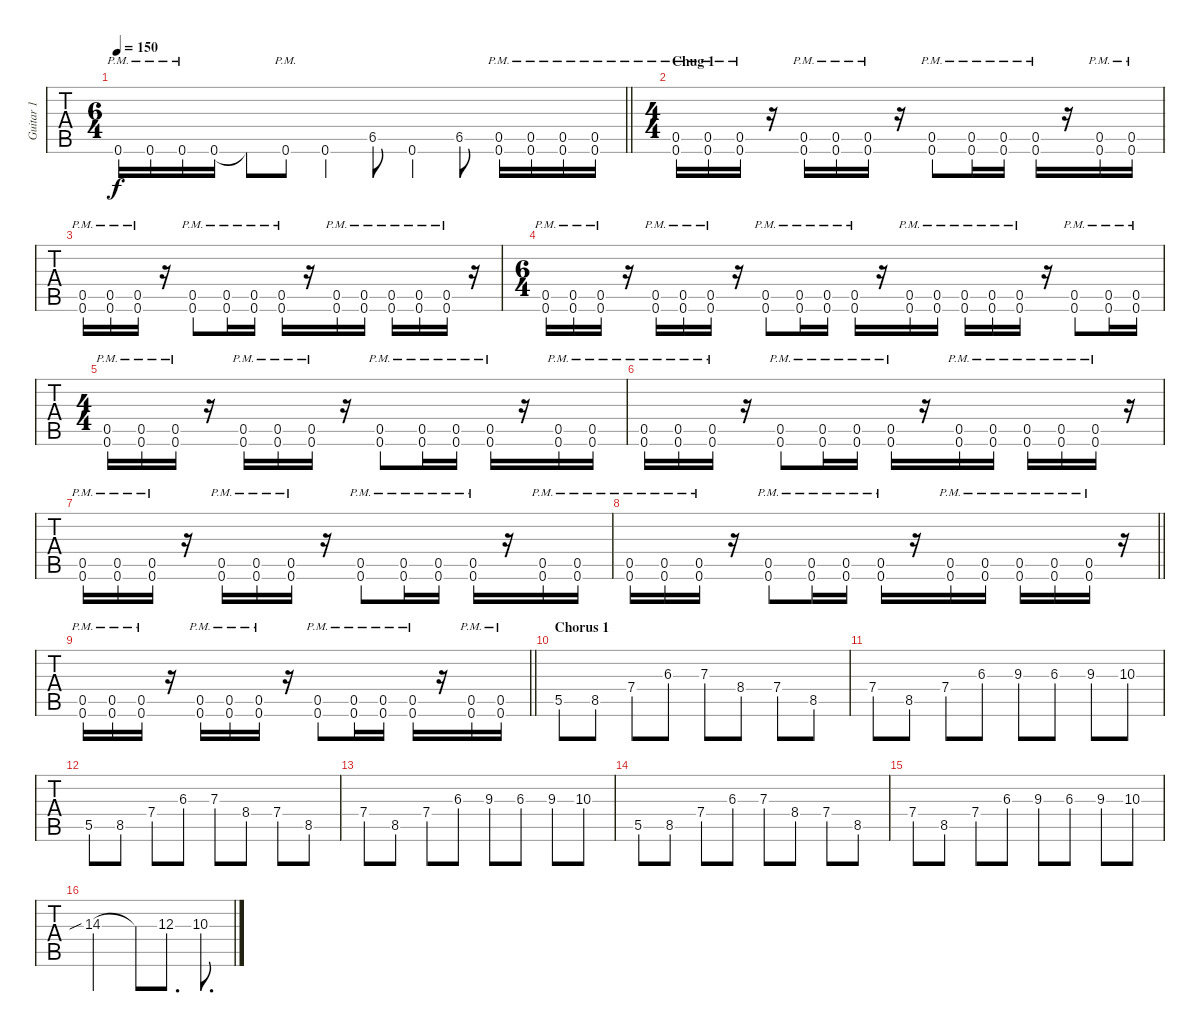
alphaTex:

\track ("Guitar 1" "Guitar 1") {instrument overdrivenguitar}
\staff {tabs}
\tuning (D4 A3 F3 C3 G2 C2) {hide}
\ts (6 4)
\tempo 150
\clef g2
\barLineRight lightlight
\ks c
0.6{pm}.16{dy f} 0.6{pm}.16 0.6{pm}.16 0.6.16{beam split} 0.6{t}.8 0.6{pm}.8 0.6.4 6.5.8 0.6.4 6.5.8 (0.5{pm} 0.6{pm}).16 (0.5{pm} 0.6{pm}).16 (0.5{pm} 0.6{pm}).16 (0.5{pm} 0.6{pm}).16 |
\ts (4 4)
\section ("" "Chug 1")
(0.5{pm} 0.6{pm}).16 (0.5{pm} 0.6{pm}).16 (0.5{pm} 0.6{pm}).16 r.16 (0.5{pm} 0.6{pm}).16 (0.5{pm} 0.6{pm}).16 (0.5{pm} 0.6{pm}).16 r.16 (0.5{pm} 0.6{pm}).8 (0.5{pm} 0.6{pm}).16 (0.5{pm} 0.6{pm}).16 (0.5{pm} 0.6{pm}).16 r.16 (0.5{pm} 0.6{pm}).16 (0.5{pm} 0.6{pm}).16 |
(0.5{pm} 0.6{pm}).16 (0.5{pm} 0.6{pm}).16 (0.5 0.6{pm}).16 r.16 (0.5{pm} 0.6{pm}).8 (0.5{pm} 0.6{pm}).16 (0.5{pm} 0.6{pm}).16 (0.5{pm} 0.6{pm}).16 r.16 (0.5{pm} 0.6{pm}).16 (0.5{pm} 0.6{pm}).16 (0.5{pm} 0.6{pm}).16 (0.5{pm} 0.6{pm}).16 (0.5{pm} 0.6{pm}).16 r.16 |
\ts (6 4)
(0.5{pm} 0.6{pm}).16 (0.5{pm} 0.6{pm}).16 (0.5{pm} 0.6{pm}).16 r.16 (0.5{pm} 0.6{pm}).16 (0.5{pm} 0.6{pm}).16 (0.5{pm} 0.6{pm}).16 r.16 (0.5{pm} 0.6{pm}).8 (0.5{pm} 0.6{pm}).16 (0.5{pm} 0.6{pm}).16 (0.5{pm} 0.6{pm}).16 r.16 (0.5{pm} 0.6{pm}).16 (0.5{pm} 0.6{pm}).16{beam split} (0.5{pm} 0.6{pm}).16 (0.5{pm} 0.6{pm}).16 (0.5{pm} 0.6{pm}).16 r.16 (0.5{pm} 0.6{pm}).8 (0.5{pm} 0.6{pm}).16 (0.5{pm} 0.6{pm}).16 |
\ts (4 4)
(0.5{pm} 0.6{pm}).16 (0.5{pm} 0.6{pm}).16 (0.5{pm} 0.6{pm}).16 r.16 (0.5{pm} 0.6{pm}).16 (0.5{pm} 0.6{pm}).16 (0.5{pm} 0.6{pm}).16 r.16 (0.5{pm} 0.6{pm}).8 (0.5{pm} 0.6{pm}).16 (0.5{pm} 0.6{pm}).16 (0.5{pm} 0.6{pm}).16 r.16 (0.5{pm} 0.6{pm}).16 (0.5{pm} 0.6{pm}).16 |
(0.5{pm} 0.6{pm}).16 (0.5{pm} 0.6{pm}).16 (0.5 0.6{pm}).16 r.16 (0.5{pm} 0.6{pm}).8 (0.5{pm} 0.6{pm}).16 (0.5{pm} 0.6{pm}).16 (0.5{pm} 0.6{pm}).16 r.16 (0.5{pm} 0.6{pm}).16 (0.5{pm} 0.6{pm}).16 (0.5{pm} 0.6{pm}).16 (0.5{pm} 0.6{pm}).16 (0.5{pm} 0.6{pm}).16 r.16 |
(0.5{pm} 0.6{pm}).16 (0.5{pm} 0.6{pm}).16 (0.5{pm} 0.6{pm}).16 r.16 (0.5{pm} 0.6{pm}).16 (0.5{pm} 0.6{pm}).16 (0.5{pm} 0.6{pm}).16 r.16 (0.5{pm} 0.6{pm}).8 (0.5{pm} 0.6{pm}).16 (0.5{pm} 0.6{pm}).16 (0.5{pm} 0.6{pm}).16 r.16 (0.5{pm} 0.6{pm}).16 (0.5{pm} 0.6{pm}).16 |
\barLineRight lightlight
(0.5{pm} 0.6{pm}).16 (0.5{pm} 0.6{pm}).16 (0.5 0.6{pm}).16 r.16 (0.5{pm} 0.6{pm}).8 (0.5{pm} 0.6{pm}).16 (0.5{pm} 0.6{pm}).16 (0.5{pm} 0.6{pm}).16 r.16 (0.5{pm} 0.6{pm}).16 (0.5{pm} 0.6{pm}).16 (0.5{pm} 0.6{pm}).16 (0.5{pm} 0.6{pm}).16 (0.5{pm} 0.6{pm}).16 r.16 |
\barLineRight lightlight
(0.5{pm} 0.6{pm}).16 (0.5{pm} 0.6{pm}).16 (0.5{pm} 0.6{pm}).16 r.16 (0.5{pm} 0.6{pm}).16 (0.5{pm} 0.6{pm}).16 (0.5{pm} 0.6{pm}).16 r.16 (0.5{pm} 0.6{pm}).8 (0.5{pm} 0.6{pm}).16 (0.5{pm} 0.6{pm}).16 (0.5{pm} 0.6{pm}).16 r.16 (0.5{pm} 0.6{pm}).16 (0.5{pm} 0.6{pm}).16 |
\section ("" "Chorus 1")
5.5.8 8.5.8 7.4.8 6.3.8 7.3.8 8.4.8 7.4.8 8.5.8 |
7.4.8 8.5.8 7.4.8 6.3.8 9.3.8 6.3.8 9.3.8 10.3.8 |
5.5.8 8.5.8 7.4.8 6.3.8 7.3.8 8.4.8 7.4.8 8.5.8 |
7.4.8 8.5.8 7.4.8 6.3.8 9.3.8 6.3.8 9.3.8 10.3.8 |
5.5.8 8.5.8 7.4.8 6.3.8 7.3.8 8.4.8 7.4.8 8.5.8 |
7.4.8 8.5.8 7.4.8 6.3.8 9.3.8 6.3.8 9.3.8 10.3.8 |
14.3{sib}.2 14.3{t}.8 12.3.8{d} 10.3.8{d}
